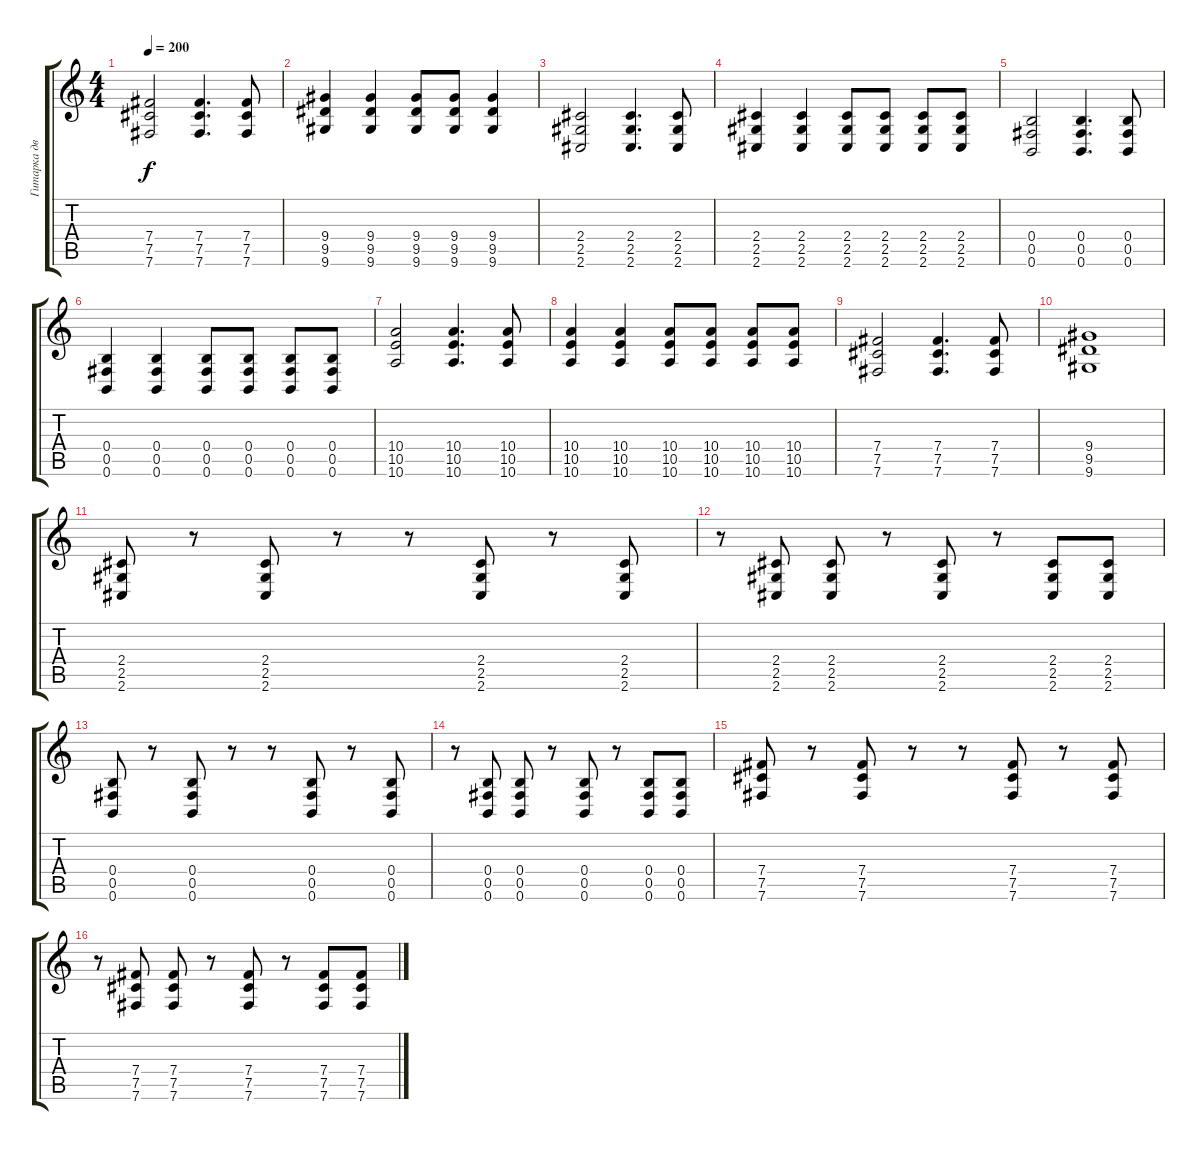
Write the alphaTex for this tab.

\track ("Гитарка два" "Гитарка дв") {instrument distortionguitar}
\staff {score tabs}
\tuning (Db4 Ab3 E3 B2 Gb2 B1) {hide}
\ts (4 4)
\tempo 200
\clef g2
\ks c
(7.4 7.5 7.6).2{dy f} (7.4 7.5 7.6).4{d} (7.4 7.5 7.6).8 |
(9.4 9.5 9.6).4 (9.4 9.5 9.6).4 (9.4 9.5 9.6).8 (9.4 9.5 9.6).8 (9.4 9.5 9.6).4 |
(2.4 2.5 2.6).2 (2.4 2.5 2.6).4{d} (2.4 2.5 2.6).8 |
(2.4 2.5 2.6).4 (2.4 2.5 2.6).4 (2.4 2.5 2.6).8 (2.4 2.5 2.6).8 (2.4 2.5 2.6).8 (2.4 2.5 2.6).8 |
(0.4 0.5 0.6).2 (0.4 0.5 0.6).4{d} (0.4 0.5 0.6).8 |
(0.4 0.5 0.6).4 (0.4 0.5 0.6).4 (0.4 0.5 0.6).8 (0.4 0.5 0.6).8 (0.4 0.5 0.6).8 (0.4 0.5 0.6).8 |
(10.4 10.5 10.6).2 (10.4 10.5 10.6).4{d} (10.4 10.5 10.6).8 |
(10.4 10.5 10.6).4 (10.4 10.5 10.6).4 (10.4 10.5 10.6).8 (10.4 10.5 10.6).8 (10.4 10.5 10.6).8 (10.4 10.5 10.6).8 |
(7.4 7.5 7.6).2 (7.4 7.5 7.6).4{d} (7.4 7.5 7.6).8 |
(9.4 9.5 9.6).1 |
(2.4 2.5 2.6).8 r.8 (2.4 2.5 2.6).8 r.8 r.8 (2.4 2.5 2.6).8 r.8 (2.4 2.5 2.6).8 |
r.8 (2.4 2.5 2.6).8 (2.4 2.5 2.6).8 r.8 (2.4 2.5 2.6).8 r.8 (2.4 2.5 2.6).8 (2.4 2.5 2.6).8 |
(0.4 0.5 0.6).8 r.8 (0.4 0.5 0.6).8 r.8 r.8 (0.4 0.5 0.6).8 r.8 (0.4 0.5 0.6).8 |
r.8 (0.4 0.5 0.6).8 (0.4 0.5 0.6).8 r.8 (0.4 0.5 0.6).8 r.8 (0.4 0.5 0.6).8 (0.4 0.5 0.6).8 |
(7.4 7.5 7.6).8 r.8 (7.4 7.5 7.6).8 r.8 r.8 (7.4 7.5 7.6).8 r.8 (7.4 7.5 7.6).8 |
r.8 (7.4 7.5 7.6).8 (7.4 7.5 7.6).8 r.8 (7.4 7.5 7.6).8 r.8 (7.4 7.5 7.6).8 (7.4 7.5 7.6).8
